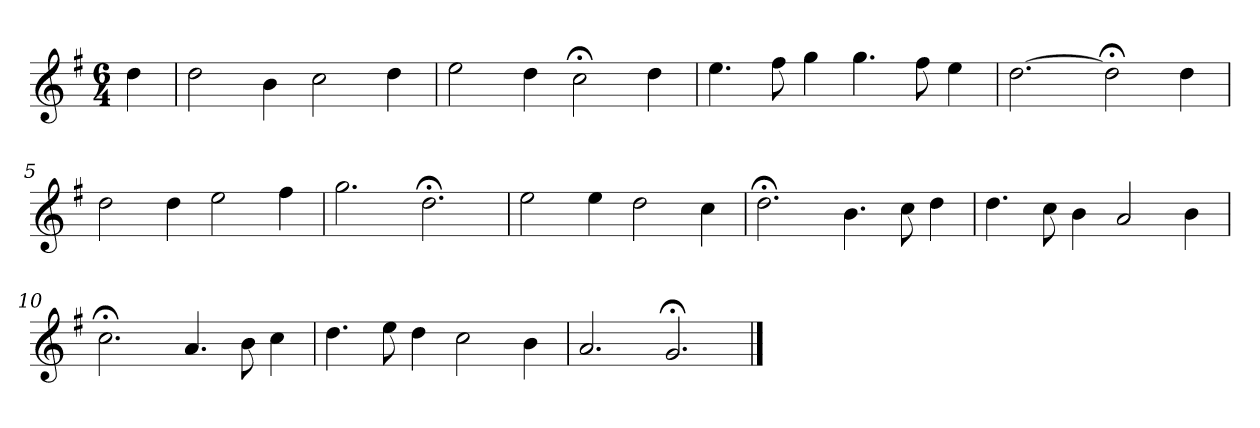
**kern
*part1
*staff1
*k[f#]
*G:
*M6/4
*MM120
=
4dd
=1
2dd
4b
2cc
4dd
=2
2ee
4dd
2cc;<
4dd
=3
4.ee
8ff#
4gg
4.gg
8ff#
4ee
=4
[2.dd
2dd;<]
4dd
=5
2dd
4dd
2ee
4ff#
=6
2.gg
2.dd;<
=7
2ee
4ee
2dd
4cc
=8
2.dd;<
4.b
8cc
4dd
=9
4.dd
8cc
4b
2a
4b
=10
2.cc;<
4.a
8b
4cc
=11
4.dd
8ee
4dd
2cc
4b
=12
2.a
2.g;<
==
*-
